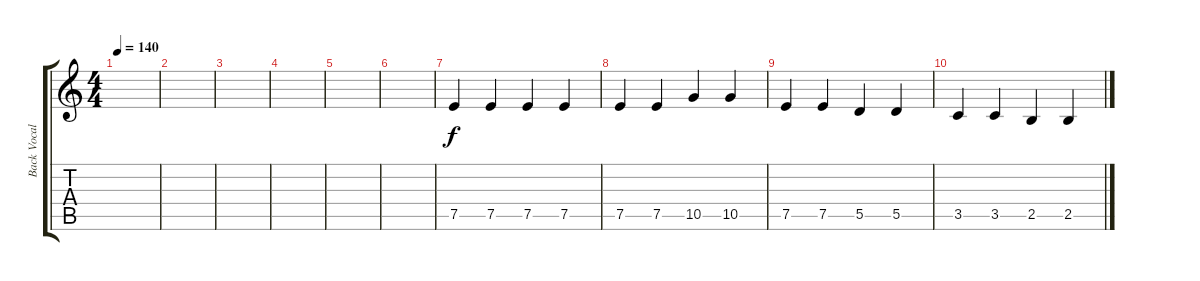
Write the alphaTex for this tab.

\track ("Back Vocal" "Back Vocal") {instrument synthbass1}
\staff {score tabs}
\tuning (E4 B3 G3 D3 A2 E2) {hide}
\ts (4 4)
\tempo 140
\clef g2
\ks c
|
|
|
|
|
|
7.5.4 7.5.4 7.5.4 7.5.4 |
7.5.4 7.5.4 10.5.4 10.5.4 |
7.5.4 7.5.4 5.5.4 5.5.4 |
3.5.4 3.5.4 2.5.4 2.5.4
